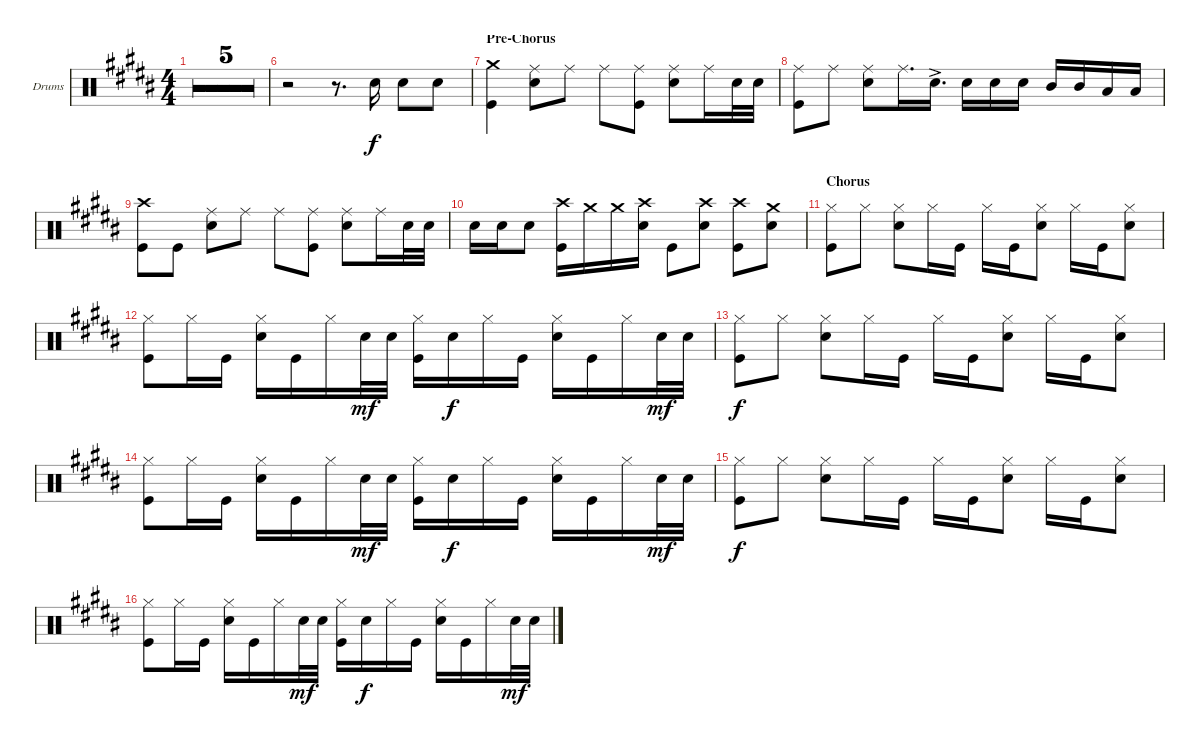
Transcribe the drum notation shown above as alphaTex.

\bracketExtendMode groupsimilarinstruments
\firstSystemTrackNameOrientation horizontal
\otherSystemsTrackNameOrientation horizontal
\track ("Drumkit" "Drums") {multiBarRest instrument percussion}
\staff {score}
\articulation defaults
\ts (4 4)
\tempo 65
\clef neutral
\ks g#minor
r.1{dy mf} |
r.1 |
r.1 |
r.1 |
r.1 |
r.2 r.8{d} "Snare (hit) 2".16{dy f} "Snare (hit) 2".8 "Snare (hit) 2".8 |
\section ("" "Pre-Chorus")
("Kick (hit)" "Crash medium (hit)").4 ("Snare (hit) 2" "Ride (middle)").8 "Ride (middle)".8 "Ride (middle)".8 ("Kick (hit)" "Ride (middle)").8 ("Snare (hit) 2" "Ride (middle)").8 "Ride (middle)".16 "Snare (hit) 2".32 "Snare (hit) 2".32 |
("Kick (hit)" "Ride (middle)").8 "Ride (middle)".8 ("Snare (hit) 2" "Ride (middle)").8 "Ride (middle)".16{d} "Snare (hit) 2"{ac}.16{d} "Snare (hit) 2".16 "Snare (hit) 2".16 "Snare (hit) 2".16 "Mid Tom (hit)".16 "Mid Tom (hit)".16 "Low Tom (hit)".16 "Low Tom (hit)".16 |
("Crash high (hit)" "Kick (hit)").8 "Kick (hit)".8 ("Ride (middle)" "Snare (hit) 2").8 "Ride (middle)".8 "Ride (middle)".8 ("Ride (middle)" "Kick (hit)").8 ("Snare (hit) 2" "Ride (middle)").8 "Ride (middle)".16 "Snare (hit) 2".32 "Snare (hit) 2".32 |
"Snare (hit) 2".16 "Snare (hit) 2".16 "Snare (hit) 2".8 ("Crash high (hit)" "Kick (hit)").16 "Crash medium (hit)".16 "Crash medium (hit)".16 ("Snare (hit) 2" "Crash high (hit)").16 "Kick (hit)".8 ("Crash high (hit)" "Snare (hit) 2").8 ("Crash high (hit)" "Kick (hit)").8 ("Crash medium (hit)" "Snare (hit) 2").8 |
\section ("" "Chorus")
("Kick (hit)" "Hi-Hat (closed)").8 "Hi-Hat (closed)".8 ("Snare (hit) 2" "Hi-Hat (closed)").8 "Hi-Hat (closed)".16 "Kick (hit)".16 "Hi-Hat (closed)".16 "Kick (hit)".16 ("Snare (hit) 2" "Hi-Hat (closed)").8 "Hi-Hat (closed)".16 "Kick (hit)".16 ("Snare (hit) 2" "Hi-Hat (closed)").8 |
("Kick (hit)" "Hi-Hat (closed)").8 "Hi-Hat (closed)".16 "Kick (hit)".16 ("Snare (hit) 2" "Hi-Hat (closed)").16 "Kick (hit)".16 "Hi-Hat (closed)".16 "Snare (hit) 2".32{dy mf} "Snare (hit) 2".32 ("Kick (hit)" "Hi-Hat (closed)").16 "Snare (hit) 2".16{dy f} "Hi-Hat (closed)".16 "Kick (hit)".16 ("Snare (hit) 2" "Hi-Hat (closed)").16 "Kick (hit)".16 "Hi-Hat (closed)".16 "Snare (hit) 2".32{dy mf} "Snare (hit) 2".32 |
("Kick (hit)" "Hi-Hat (closed)").8{dy f} "Hi-Hat (closed)".8 ("Snare (hit) 2" "Hi-Hat (closed)").8 "Hi-Hat (closed)".16 "Kick (hit)".16 "Hi-Hat (closed)".16 "Kick (hit)".16 ("Snare (hit) 2" "Hi-Hat (closed)").8 "Hi-Hat (closed)".16 "Kick (hit)".16 ("Snare (hit) 2" "Hi-Hat (closed)").8 |
("Kick (hit)" "Hi-Hat (closed)").8 "Hi-Hat (closed)".16 "Kick (hit)".16 ("Snare (hit) 2" "Hi-Hat (closed)").16 "Kick (hit)".16 "Hi-Hat (closed)".16 "Snare (hit) 2".32{dy mf} "Snare (hit) 2".32 ("Kick (hit)" "Hi-Hat (closed)").16 "Snare (hit) 2".16{dy f} "Hi-Hat (closed)".16 "Kick (hit)".16 ("Snare (hit) 2" "Hi-Hat (closed)").16 "Kick (hit)".16 "Hi-Hat (closed)".16 "Snare (hit) 2".32{dy mf} "Snare (hit) 2".32 |
("Kick (hit)" "Hi-Hat (closed)").8{dy f} "Hi-Hat (closed)".8 ("Snare (hit) 2" "Hi-Hat (closed)").8 "Hi-Hat (closed)".16 "Kick (hit)".16 "Hi-Hat (closed)".16 "Kick (hit)".16 ("Snare (hit) 2" "Hi-Hat (closed)").8 "Hi-Hat (closed)".16 "Kick (hit)".16 ("Snare (hit) 2" "Hi-Hat (closed)").8 |
("Kick (hit)" "Hi-Hat (closed)").8 "Hi-Hat (closed)".16 "Kick (hit)".16 ("Snare (hit) 2" "Hi-Hat (closed)").16 "Kick (hit)".16 "Hi-Hat (closed)".16 "Snare (hit) 2".32{dy mf} "Snare (hit) 2".32 ("Kick (hit)" "Hi-Hat (closed)").16 "Snare (hit) 2".16{dy f} "Hi-Hat (closed)".16 "Kick (hit)".16 ("Snare (hit) 2" "Hi-Hat (closed)").16 "Kick (hit)".16 "Hi-Hat (closed)".16 "Snare (hit) 2".32{dy mf} "Snare (hit) 2".32
